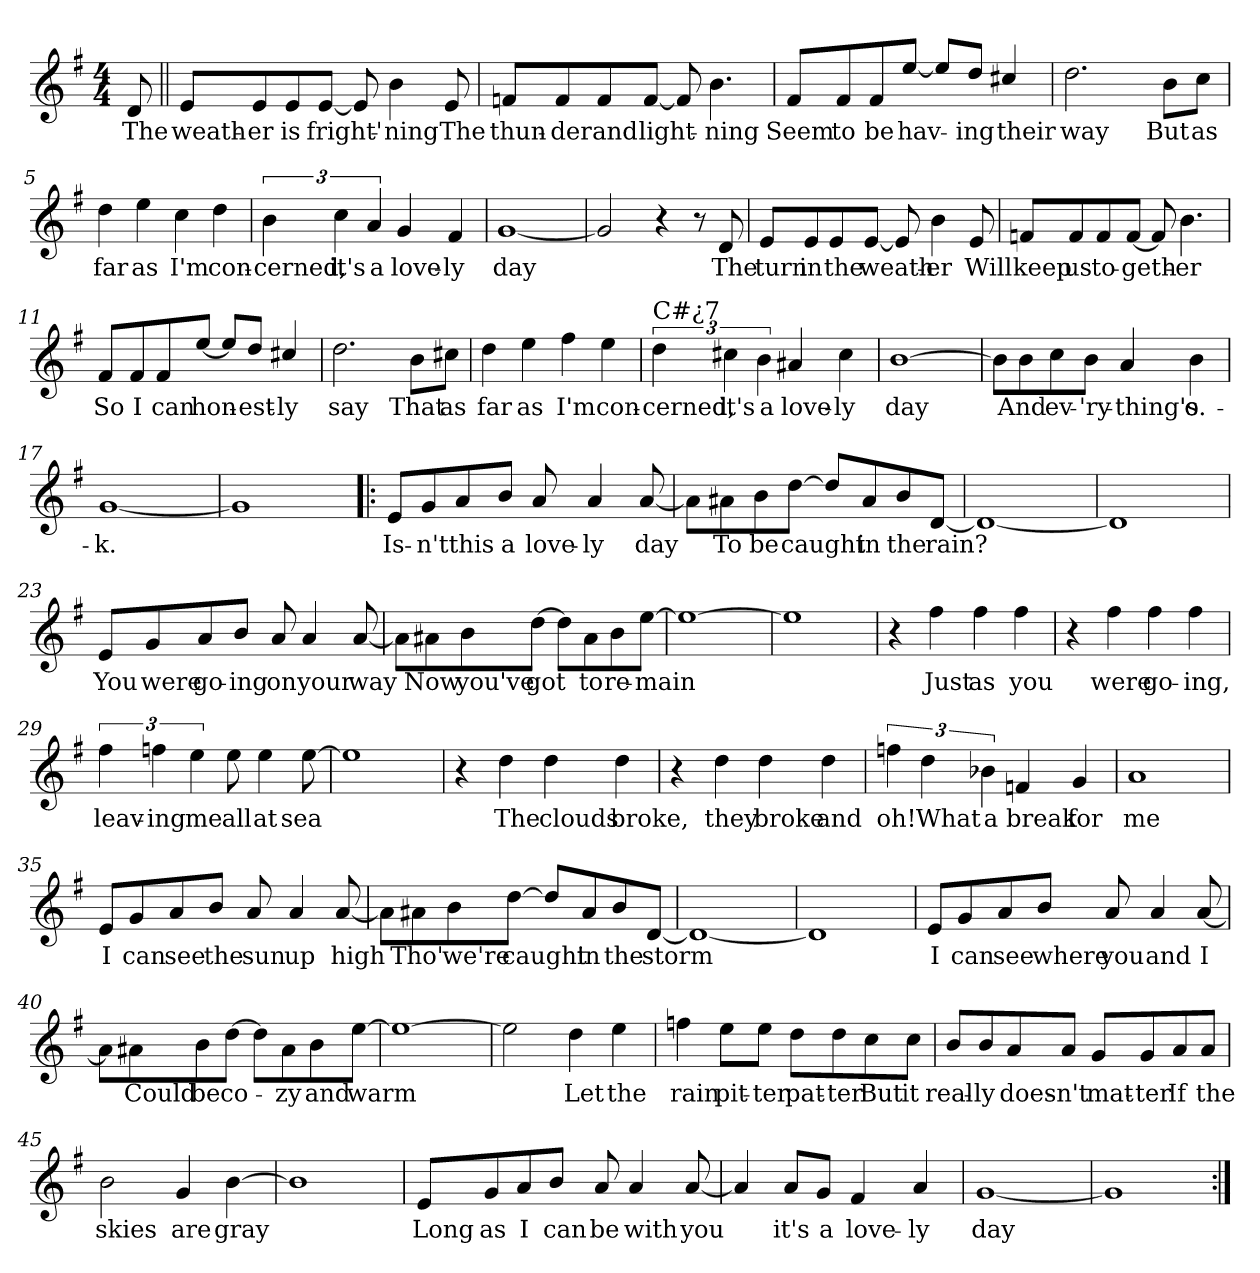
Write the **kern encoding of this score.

**kern	**text
*part1	*part1
*staff1	*staff1
*clefG2	*
*k[f#]	*
*G:	*
*M4/4	*
=	=
!	!LO:LY:b
8d/	The
=1||	=1||
!	!LO:LY:b
8e/L	weath-
!	!LO:LY:b
8e/	-er
!	!LO:LY:b
8e/	is
!	!LO:LY:b
[8e/J	fright'-
8e/]	.
!	!LO:LY:b
4b\	-ning
!	!LO:LY:b
8e/	The
=2	=2
!	!LO:LY:b
8fn/L	thun-
!	!LO:LY:b
8f/	-der
!	!LO:LY:b
8f/	and
!	!LO:LY:b
[8f/J	light-
8f/]	.
!	!LO:LY:b
4.b\	-ning
=3	=3
!	!LO:LY:b
8f#i/L	Seem
!	!LO:LY:b
8f#/	to
!	!LO:LY:b
8f#/	be
!	!LO:LY:b
[8ee/J	hav-
8ee/L]	.
!	!LO:LY:b
8dd/J	-ing
!	!LO:LY:b
4cc#X/	their
!!LO:LB:g=z
=4	=4
!	!LO:LY:b
2.dd\	way
!	!LO:LY:b
8b\L	But
!	!LO:LY:b
8cc\J	as
=5	=5
!	!LO:LY:b
4dd\	far
!	!LO:LY:b
4ee\	as
!	!LO:LY:b
4cc\	I'm
!	!LO:LY:b
4dd\	con-
=6	=6
!	!LO:LY:b
6b\	-cerned,
!	!LO:LY:b
6cc\	it's
!	!LO:LY:b
6a/	a
!	!LO:LY:b
4g/	love-
!	!LO:LY:b
4f#/	-ly
=7	=7
!	!LO:LY:b
[1g	day
!!LO:LB:g=z
=8	=8
2g/]	.
4r	.
8r	.
!	!LO:LY:b
8d/	The
=9	=9
!	!LO:LY:b
8e/L	turn
!	!LO:LY:b
8e/	in
!	!LO:LY:b
8e/	the
!	!LO:LY:b
[8e/J	weath-
8e/]	.
!	!LO:LY:b
4b\	-er
!	!LO:LY:b
8e/	Will
=10	=10
!	!LO:LY:b
8fn/L	keep
!	!LO:LY:b
8f/	us
!	!LO:LY:b
8f/	to-
!	!LO:LY:b
[8f/J	-geth-
8f/]	.
!	!LO:LY:b
4.b\	-er
=11	=11
!	!LO:LY:b
8f#i/L	So
!	!LO:LY:b
8f#/	I
!	!LO:LY:b
8f#/	can
!	!LO:LY:b
[8ee/J	hon-
8ee/L]	.
!	!LO:LY:b
8dd/J	-est-
!	!LO:LY:b
4cc#X/	-ly
!!LO:LB:g=z
=12	=12
!	!LO:LY:b
2.dd\	say
!	!LO:LY:b
8b\L	That
!	!LO:LY:b
8cc#X\J	as
=13	=13
!	!LO:LY:b
4dd\	far
!	!LO:LY:b
4ee\	as
!	!LO:LY:b
4ff#\	I'm
!	!LO:LY:b
4ee\	con-
=14	=14
!LO:TX:a:t=C#¿7	!
!	!LO:LY:b
6dd\	-cerned,
!	!LO:LY:b
6cc#X\	it's
!	!LO:LY:b
6b\	a
!	!LO:LY:b
4a#X/	love-
!	!LO:LY:b
4cc#\	-ly
=15	=15
!	!LO:LY:b
[1b	day
!!LO:LB:g=z
=16	=16
8b\L]	.
!	!LO:LY:b
8b\	And
!	!LO:LY:b
8cc\	ev-
!	!LO:LY:b
8b\J	-'ry-
!	!LO:LY:b
4a/	-thing's
!	!LO:LY:b
4b\	o.-
=17	=17
!	!LO:LY:b
[1g	-k.
=18	=18
1g]	.
!!LO:LB:g=z
=19!|:	=19!|:
!	!LO:LY:b
8e/L	Is-
!	!LO:LY:b
8g/	-n't
!	!LO:LY:b
8a/	this
!	!LO:LY:b
8b/J	a
!	!LO:LY:b
8a/	love-
!	!LO:LY:b
4a/	-ly
!	!LO:LY:b
[8a/	day
=20	=20
8a\L]	.
!	!LO:LY:b
8a#X\	To
!	!LO:LY:b
8b\	be
!	!LO:LY:b
[8dd\J	caught
8dd/L]	.
!	!LO:LY:b
8a#/	in
!	!LO:LY:b
8b/	the
!	!LO:LY:b
[8d/J	rain?
=21	=21
1d_	.
=22	=22
1d]	.
!!LO:LB:g=z
=23	=23
!	!LO:LY:b
8e/L	You
!	!LO:LY:b
8g/	were
!	!LO:LY:b
8a/	go-
!	!LO:LY:b
8b/J	-ing
!	!LO:LY:b
8a/	on
!	!LO:LY:b
4a/	your
!	!LO:LY:b
[8a/	way
=24	=24
8a\L]	.
!	!LO:LY:b
8a#X\	Now
!	!LO:LY:b
8b\	you've
!	!LO:LY:b
[8dd\J	got
8dd\L]	.
!	!LO:LY:b
8a#\	to
!	!LO:LY:b
8b\	re-
!	!LO:LY:b
[8ee\J	-main
=25	=25
1ee_	.
=26	=26
1ee]	.
!!LO:LB:g=z
=27	=27
4r	.
!	!LO:LY:b
4ff#\	Just
!	!LO:LY:b
4ff#\	as
!	!LO:LY:b
4ff#\	you
=28	=28
4r	.
!	!LO:LY:b
4ff#\	were
!	!LO:LY:b
4ff#\	go-
!	!LO:LY:b
4ff#\	-ing,
=29	=29
!	!LO:LY:b
6ff#\	leav-
!	!LO:LY:b
6ffn\	-ing
!	!LO:LY:b
6ee\	me
!	!LO:LY:b
8ee\	all
!	!LO:LY:b
4ee\	at
!	!LO:LY:b
[8ee\	sea
=30	=30
1ee]	.
!!LO:PB:g=z
=31	=31
4r	.
!	!LO:LY:b
4dd\	The
!	!LO:LY:b
4dd\	clouds
!	!LO:LY:b
4dd\	broke,
=32	=32
4r	.
!	!LO:LY:b
4dd\	they
!	!LO:LY:b
4dd\	broke
!	!LO:LY:b
4dd\	and
=33	=33
!	!LO:LY:b
6ffn\	oh!
!	!LO:LY:b
6dd\	What
!	!LO:LY:b
6b-X\	a
!	!LO:LY:b
4fn/	break
!	!LO:LY:b
4g/	for
=34	=34
!	!LO:LY:b
1a	me
!!LO:LB:g=z
=35	=35
!	!LO:LY:b
8e/L	I
!	!LO:LY:b
8g/	can
!	!LO:LY:b
8a/	see
!	!LO:LY:b
8b/J	the
!	!LO:LY:b
8a/	sun
!	!LO:LY:b
4a/	up
!	!LO:LY:b
[8a/	high
=36	=36
8a\L]	.
!	!LO:LY:b
8a#X\	Tho'
!	!LO:LY:b
8b\	we're
!	!LO:LY:b
[8dd\J	caught
8dd/L]	.
!	!LO:LY:b
8a#/	in
!	!LO:LY:b
8b/	the
!	!LO:LY:b
[8d/J	storm
=37	=37
1d_	.
=38	=38
1d]	.
!!LO:LB:g=z
=39	=39
!	!LO:LY:b
8e/L	I
!	!LO:LY:b
8g/	can
!	!LO:LY:b
8a/	see
!	!LO:LY:b
8b/J	where
!	!LO:LY:b
8a/	you
!	!LO:LY:b
4a/	and
!	!LO:LY:b
[8a/	I
=40	=40
8a\L]	.
!	!LO:LY:b
8a#X\	Could
!	!LO:LY:b
8b\	be
!	!LO:LY:b
[8dd\J	co-
8dd\L]	.
!	!LO:LY:b
8a#\	-zy
!	!LO:LY:b
8b\	and
!	!LO:LY:b
[8ee\J	warm
=41	=41
1ee_	.
=42	=42
2ee\]	.
!	!LO:LY:b
4dd\	Let
!	!LO:LY:b
4ee\	the
!!LO:LB:g=z
=43	=43
!	!LO:LY:b
4ffn\	rain
!	!LO:LY:b
8ee\L	pit-
!	!LO:LY:b
8ee\J	-ter
!	!LO:LY:b
8dd\L	pat-
!	!LO:LY:b
8dd\	-ter
!	!LO:LY:b
8cc\	But
!	!LO:LY:b
8cc\J	it
=44	=44
!	!LO:LY:b
8b/L	real-
!	!LO:LY:b
8b/	-ly
!	!LO:LY:b
8a/	does-
!	!LO:LY:b
8a/J	-n't
!	!LO:LY:b
8g/L	mat-
!	!LO:LY:b
8g/	-ter
!	!LO:LY:b
8a/	If
!	!LO:LY:b
8a/J	the
=45	=45
!	!LO:LY:b
2b\	skies
!	!LO:LY:b
4g/	are
!	!LO:LY:b
[4b\	gray
=46	=46
1b]	.
!!LO:LB:g=z
=47	=47
!	!LO:LY:b
8e/L	Long
!	!LO:LY:b
8g/	as
!	!LO:LY:b
8a/	I
!	!LO:LY:b
8b/J	can
!	!LO:LY:b
8a/	be
!	!LO:LY:b
4a/	with
!	!LO:LY:b
[8a/	you
=48	=48
4a/]	.
!	!LO:LY:b
8a/L	it's
!	!LO:LY:b
8g/J	a
!	!LO:LY:b
4f#/	love-
!	!LO:LY:b
4a/	-ly
=49	=49
!	!LO:LY:b
[1g	day
=50	=50
1g]	.
=:|!	=:|!
*-	*-
